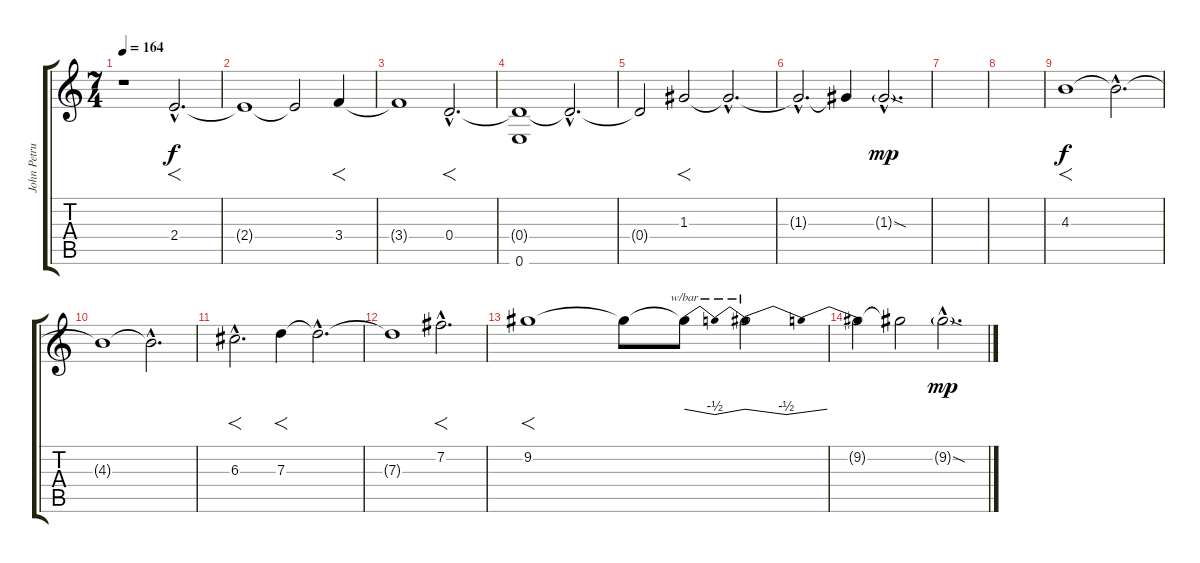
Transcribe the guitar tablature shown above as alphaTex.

\track ("John Petrucci" "John Petru") {instrument distortionguitar}
\staff {score tabs}
\tuning (E4 B3 G3 D3 A2 E2) {hide}
\ts (7 4)
\tempo 164
\clef g2
\ks c
r.1{dy f} 2.4{hac}.2{f d} |
2.4{t}.1 2.4{t}.2 3.4.4{f} |
3.4{t}.1 0.4{hac}.2{f d} |
(0.4{t} 0.6).1 0.4{hac t}.2{d} |
0.4{t}.2 1.3.2{f} 1.3{hac t}.2{d} |
1.3{hac t}.2{d} 1.3{t}.4 1.3{sod g hac}.2{d dy mp} |
|
|
4.3.1{f dy f} 4.3{hac t}.2{d} |
4.3{t}.1 4.3{hac t}.2{d} |
6.3{hac}.2{f d} 7.3.4{f} 7.3{hac t}.2{d} |
7.3{t}.1 7.2{hac}.2{f d} |
9.2.1{f} 9.2{t}.8 9.2{t}.8{tbe (dip default 0 0 30 -2 60 0)} 9.2{t}.2{tbe (dip default 0 0 30 -2 60 0)} |
9.2{t}.2 9.2{t}.2 9.2{sod g hac}.2{d dy mp}
